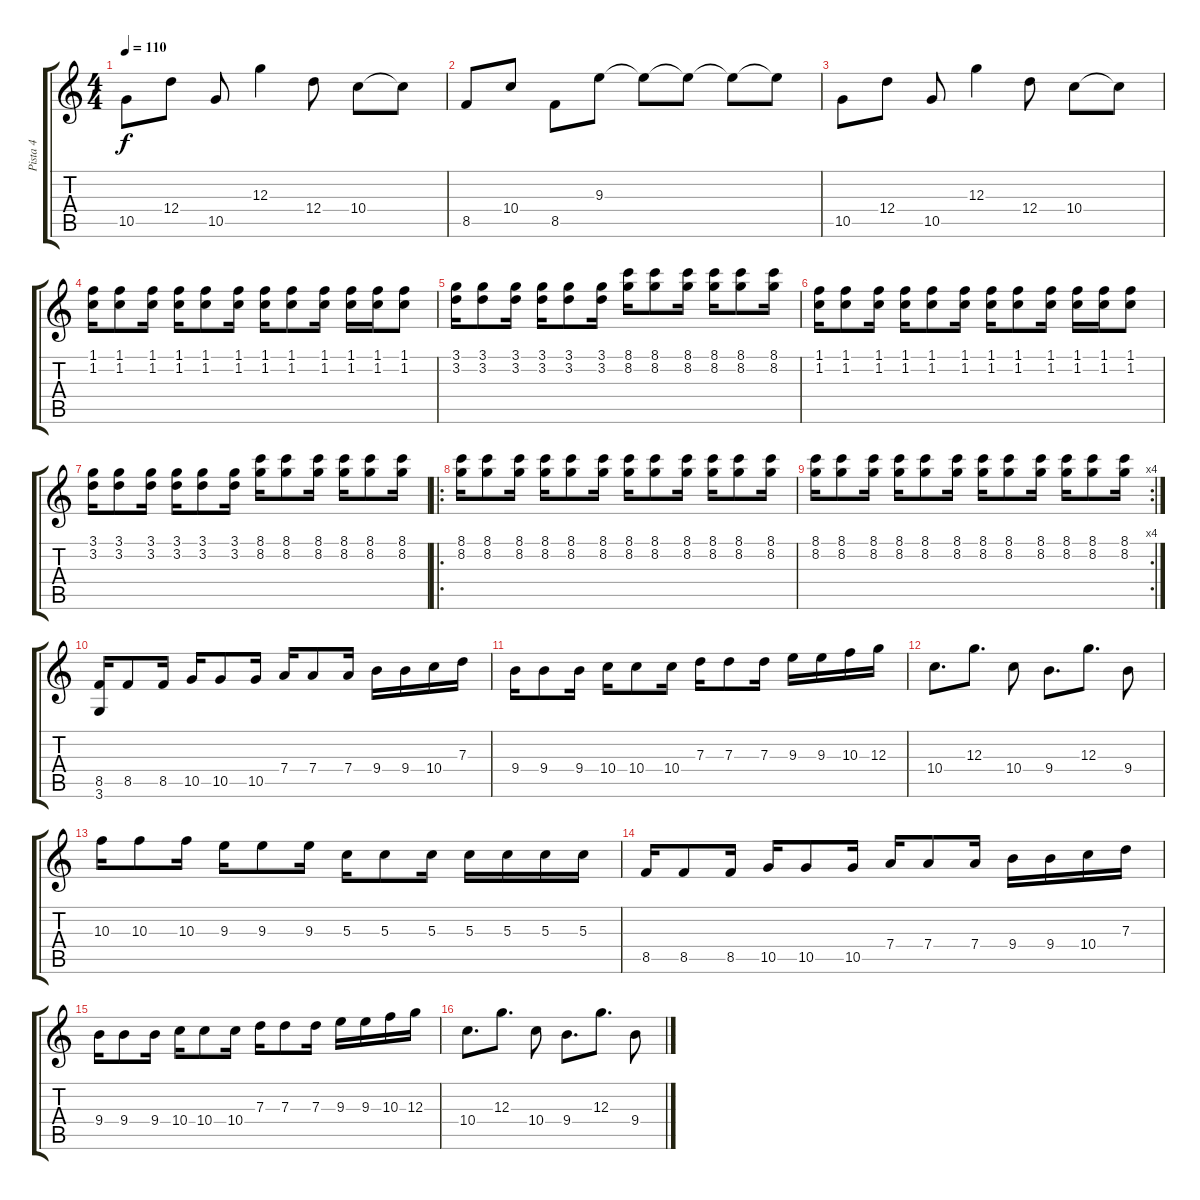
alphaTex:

\track ("Pista 4" "Pista 4") {instrument distortionguitar}
\staff {score tabs}
\tuning (E4 B3 G3 D3 A2 E2) {hide}
\ts (4 4)
\tempo 110
\clef g2
\ks c
10.5.8{dy f} 12.4.8 10.5.8 12.3.4 12.4.8 10.4.8 10.4{t}.8 |
8.5.8 10.4.8 8.5.8 9.3.8 9.3{t}.8 9.3{t}.8 9.3{t}.8 9.3{t}.8 |
10.5.8 12.4.8 10.5.8 12.3.4 12.4.8 10.4.8 10.4{t}.8 |
(1.1 1.2).16 (1.1 1.2).8 (1.1 1.2).16 (1.1 1.2).16 (1.1 1.2).8 (1.1 1.2).16 (1.1 1.2).16 (1.1 1.2).8 (1.1 1.2).16 (1.1 1.2).16 (1.1 1.2).16 (1.1 1.2).8 |
(3.1 3.2).16 (3.1 3.2).8 (3.1 3.2).16 (3.1 3.2).16 (3.1 3.2).8 (3.1 3.2).16 (8.1 8.2).16 (8.1 8.2).8 (8.1 8.2).16 (8.1 8.2).16 (8.1 8.2).8 (8.1 8.2).16 |
(1.1 1.2).16 (1.1 1.2).8 (1.1 1.2).16 (1.1 1.2).16 (1.1 1.2).8 (1.1 1.2).16 (1.1 1.2).16 (1.1 1.2).8 (1.1 1.2).16 (1.1 1.2).16 (1.1 1.2).16 (1.1 1.2).8 |
(3.1 3.2).16 (3.1 3.2).8 (3.1 3.2).16 (3.1 3.2).16 (3.1 3.2).8 (3.1 3.2).16 (8.1 8.2).16 (8.1 8.2).8 (8.1 8.2).16 (8.1 8.2).16 (8.1 8.2).8 (8.1 8.2).16 |
\ro
(8.1 8.2).16 (8.1 8.2).8 (8.1 8.2).16 (8.1 8.2).16 (8.1 8.2).8 (8.1 8.2).16 (8.1 8.2).16 (8.1 8.2).8 (8.1 8.2).16 (8.1 8.2).16 (8.1 8.2).8 (8.1 8.2).16 |
\rc 4
(8.1 8.2).16 (8.1 8.2).8 (8.1 8.2).16 (8.1 8.2).16 (8.1 8.2).8 (8.1 8.2).16 (8.1 8.2).16 (8.1 8.2).8 (8.1 8.2).16 (8.1 8.2).16 (8.1 8.2).8 (8.1 8.2).16 |
(8.5 3.6).16 8.5.8 8.5.16 10.5.16 10.5.8 10.5.16 7.4.16 7.4.8 7.4.16 9.4.16 9.4.16 10.4.16 7.3.16 |
9.4.16 9.4.8 9.4.16 10.4.16 10.4.8 10.4.16 7.3.16 7.3.8 7.3.16 9.3.16 9.3.16 10.3.16 12.3.16 |
10.4.8{d} 12.3.8{d} 10.4.8 9.4.8{d} 12.3.8{d} 9.4.8 |
10.3.16 10.3.8 10.3.16 9.3.16 9.3.8 9.3.16 5.3.16 5.3.8 5.3.16 5.3.16 5.3.16 5.3.16 5.3.16 |
8.5.16 8.5.8 8.5.16 10.5.16 10.5.8 10.5.16 7.4.16 7.4.8 7.4.16 9.4.16 9.4.16 10.4.16 7.3.16 |
9.4.16 9.4.8 9.4.16 10.4.16 10.4.8 10.4.16 7.3.16 7.3.8 7.3.16 9.3.16 9.3.16 10.3.16 12.3.16 |
10.4.8{d} 12.3.8{d} 10.4.8 9.4.8{d} 12.3.8{d} 9.4.8
